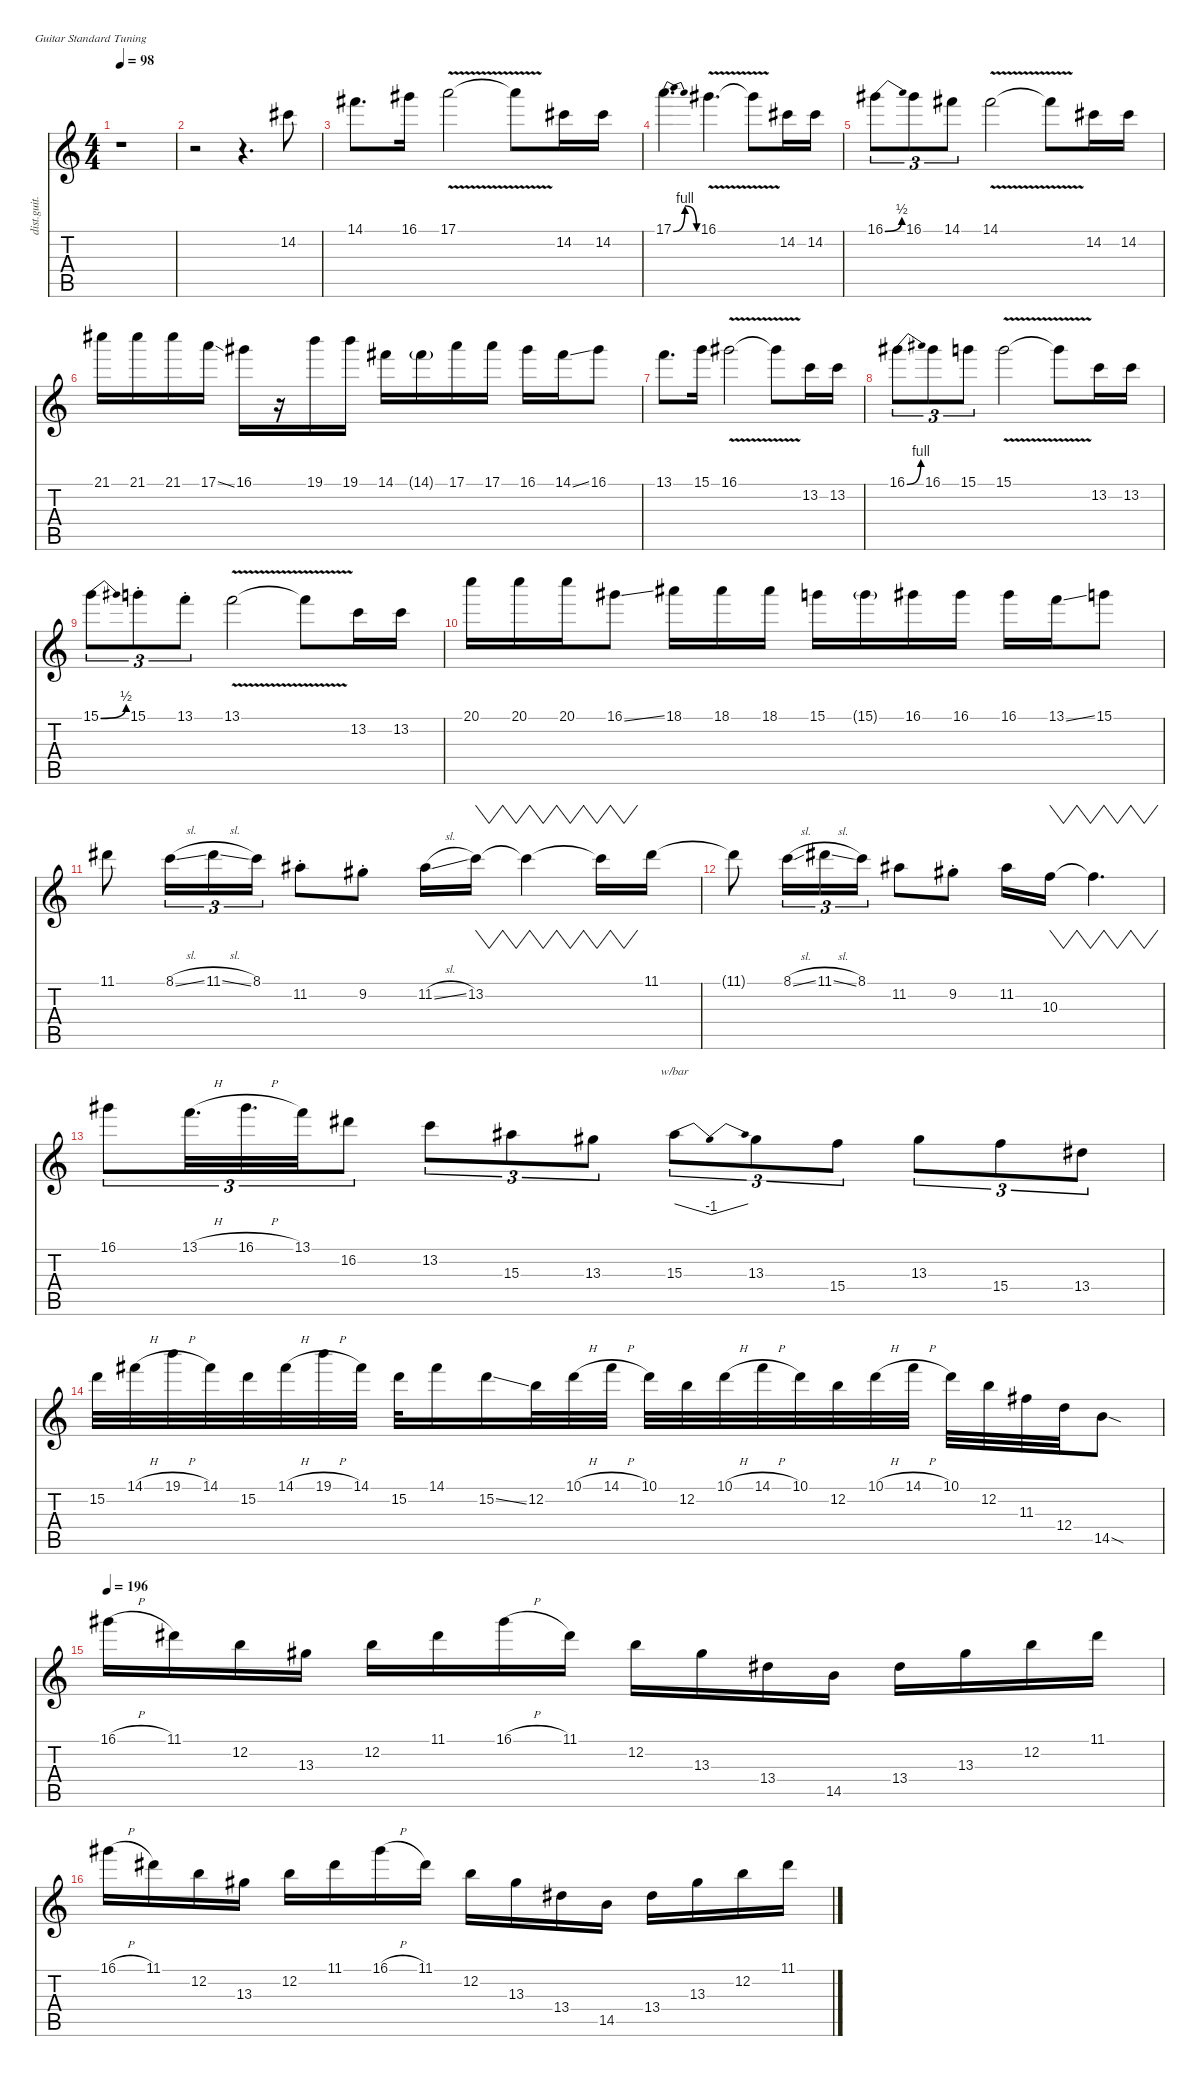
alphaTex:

\defaultSystemsLayout 4
\hideDynamics
\bracketExtendMode nobrackets
\otherSystemsTrackNameOrientation horizontal
\track ("Gtr1" "dist.guit.") {instrument distortionguitar}
\staff {score tabs}
\tuning (E4 B3 G3 D3 A2 E2)
\ts (4 4)
\tempo 98
\clef g2
\ks c
r.1{dy f beam Down} |
r.2{beam Down} r.4{d beam Down} 14.2{acc #}.8{beam Down} |
14.1{acc #}.8{d beam Down} 16.1{acc #}.16{beam Down} 17.1{v}.2{beam Down} 17.1{v t}.8{beam Down} 14.2{acc #}.16{beam Down} 14.2{acc #}.16{beam Down} |
17.1{be (bendrelease 0 0 7.0000002 4 37.0000008 4 60 0)}.4{d beam Down} 16.1{v acc #}.4{d beam Down} 16.1{v t acc #}.8{beam Down} 14.2{acc #}.16{beam Down} 14.2{acc #}.16{beam Down} |
16.1{be (bend 0 0 30 2) acc #}.8{tu (3 2) beam Down} 16.1{acc #}.8{tu (3 2) beam Down} 14.1{acc #}.8{tu (3 2) beam Down} 14.1{v acc #}.2{beam Down} 14.1{v t acc #}.8{beam Down} 14.2{acc #}.16{beam Down} 14.2{acc #}.16{beam Down} |
21.1{acc #}.16{beam Down} 21.1{acc #}.16{beam Down} 21.1{acc #}.16{beam Down} 17.1{ss}.16{beam Down} 16.1{acc #}.16{beam Down} r.16{beam Down} 19.1.16{beam Down} 19.1.16{beam Down} 14.1{acc #}.16{beam Down} 14.1{g acc #}.16{beam Down} 17.1.16{beam Down} 17.1.16{beam Down} 16.1{acc #}.16{beam Down} 14.1{ss acc #}.16{beam Down} 16.1{acc #}.8{beam Down} |
13.1.8{d beam Down} 15.1.16{beam Down} 16.1{v acc #}.2{beam Down} 16.1{v t acc #}.8{beam Down} 13.2.16{beam Down} 13.2.16{beam Down} |
16.1{be (bend 0 0 30 4) acc #}.8{tu (3 2) beam Down} 16.1{acc #}.8{tu (3 2) beam Down} 15.1.8{tu (3 2) beam Down} 15.1{v}.2{beam Down} 15.1{v t}.8{beam Down} 13.2.16{beam Down} 13.2.16{beam Down} |
15.1{be (bend 0 0 15 2)}.8{tu (3 2) beam Down} 15.1{st}.8{tu (3 2) beam Down} 13.1{st}.8{tu (3 2) beam Down} 13.1{v}.2{beam Down} 13.1{v t}.8{beam Down} 13.2.16{beam Down} 13.2.16{beam Down} |
20.1.16{beam Down} 20.1.16{beam Down} 20.1.16{beam Down} 16.1{ss acc #}.8{beam Down} 18.1{acc #}.16{beam Down} 18.1{acc #}.16{beam Down} 18.1{acc #}.16{beam Down} 15.1.16{beam Down} 15.1{g}.16{beam Down} 16.1{acc #}.16{beam Down} 16.1{acc #}.16{beam Down} 16.1{acc #}.16{beam Down} 13.1{ss}.16{beam Down} 15.1.8{beam Down} |
11.1{acc #}.8{beam Down} 8.1{sl}.16{tu (3 2) beam Down} 11.1{sl acc #}.16{tu (3 2) beam Down} 8.1.16{tu (3 2) beam Down} 11.2{st acc #}.8{beam Down} 9.2{st acc #}.8{beam Down} 11.2{sl acc #}.16{beam Down} 13.2.16{vw beam Down} 13.2{t}.4{vw beam Down} 13.2{t}.16{vw beam Down} 11.1{acc #}.16{beam Down} |
11.1{t acc #}.8{beam Down} 8.1{sl}.16{tu (3 2) beam Down} 11.1{sl acc #}.16{tu (3 2) beam Down} 8.1.16{tu (3 2) beam Down} 11.2{acc #}.8{beam Down} 9.2{st acc #}.8{beam Down} 11.2{acc #}.16{beam Down} 10.3.16{vw beam Down} 10.3{t}.4{vw d beam Down} |
16.1{acc #}.8{tu (3 2) beam Down} 13.1{h}.32{d tu (3 2) beam Down} 16.1{h acc #}.32{d tu (3 2) beam Down} 13.1.32{tu (3 2) beam Down} 16.2{acc #}.8{tu (3 2) beam Down} 13.2.8{tu (3 2) beam Down} 15.3{acc #}.8{tu (3 2) beam Down} 13.3{acc #}.8{tu (3 2) beam Down} 15.3{acc #}.8{tu (3 2) tbe (dip default 0 0 30 -4 60 0) beam Down} 13.3{acc #}.8{tu (3 2) beam Down} 15.4.8{tu (3 2) beam Down} 13.3{acc #}.8{tu (3 2) beam Down} 15.4.8{tu (3 2) beam Down} 13.4{acc #}.8{tu (3 2) beam Down} |
15.2.32{beam Down} 14.1{h acc #}.32{beam Down} 19.1{h}.32{beam Down} 14.1{acc #}.32{beam Down} 15.2.32{beam Down} 14.1{h acc #}.32{beam Down} 19.1{h}.32{beam Down} 14.1{acc #}.32{beam Down} 15.2.32{beam Down} 14.1{acc #}.16{beam Down} 15.2{ss}.16{beam Down} 12.2.32{beam Down} 10.1{h}.32{beam Down} 14.1{h acc #}.32{beam Down} 10.1.32{beam Down} 12.2.32{beam Down} 10.1{h}.32{beam Down} 14.1{h acc #}.32{beam Down} 10.1.32{beam Down} 12.2.32{beam Down} 10.1{h}.32{beam Down} 14.1{h acc #}.32{beam Down} 10.1.32{beam Down} 12.2.32{beam Down} 11.3{acc #}.32{beam Down} 12.4.32{beam Down} 14.5{sod}.8{beam Down} |
\tempo 196
16.1{h acc #}.16{beam Down} 11.1{acc #}.16{beam Down} 12.2.16{beam Down} 13.3{acc #}.16{beam Down} 12.2.16{beam Down} 11.1{acc #}.16{beam Down} 16.1{h acc #}.16{beam Down} 11.1{acc #}.16{beam Down} 12.2.16{beam Down} 13.3{acc #}.16{beam Down} 13.4{acc #}.16{beam Down} 14.5.16{beam Down} 13.4{acc #}.16{beam Down} 13.3{acc #}.16{beam Down} 12.2.16{beam Down} 11.1{acc #}.16{beam Down} |
16.1{h acc #}.16{beam Down} 11.1{acc #}.16{beam Down} 12.2.16{beam Down} 13.3{acc #}.16{beam Down} 12.2.16{beam Down} 11.1{acc #}.16{beam Down} 16.1{h acc #}.16{beam Down} 11.1{acc #}.16{beam Down} 12.2.16{beam Down} 13.3{acc #}.16{beam Down} 13.4{acc #}.16{beam Down} 14.5.16{beam Down} 13.4{acc #}.16{beam Down} 13.3{acc #}.16{beam Down} 12.2.16{beam Down} 11.1{acc #}.16{beam Down}
